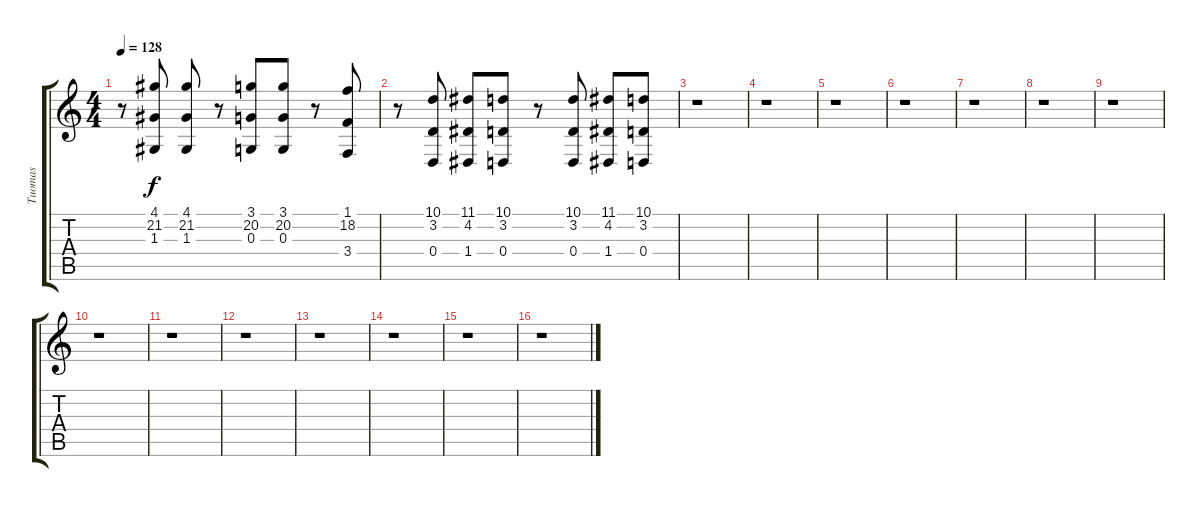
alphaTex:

\track ("Tuomas" "Tuomas") {instrument stringensemble1}
\staff {score tabs}
\tuning (E4 B3 G3 D3 A2 E2) {hide}
\ts (4 4)
\tempo 128
\clef g2
\ks c
r.8{dy f} (4.1 21.2 1.3).8 (4.1 21.2 1.3).8 r.8 (3.1 20.2 0.3).8 (3.1 20.2 0.3).8 r.8 (1.1 18.2 3.4).8 |
r.8 (10.1 3.2 0.4).8 (11.1 4.2 1.4).8 (10.1 3.2 0.4).8 r.8 (10.1 3.2 0.4).8 (11.1 4.2 1.4).8 (10.1 3.2 0.4).8 |
r.1 |
r.1 |
r.1 |
r.1 |
r.1 |
r.1 |
r.1 |
r.1 |
r.1 |
r.1 |
r.1 |
r.1 |
r.1 |
r.1
